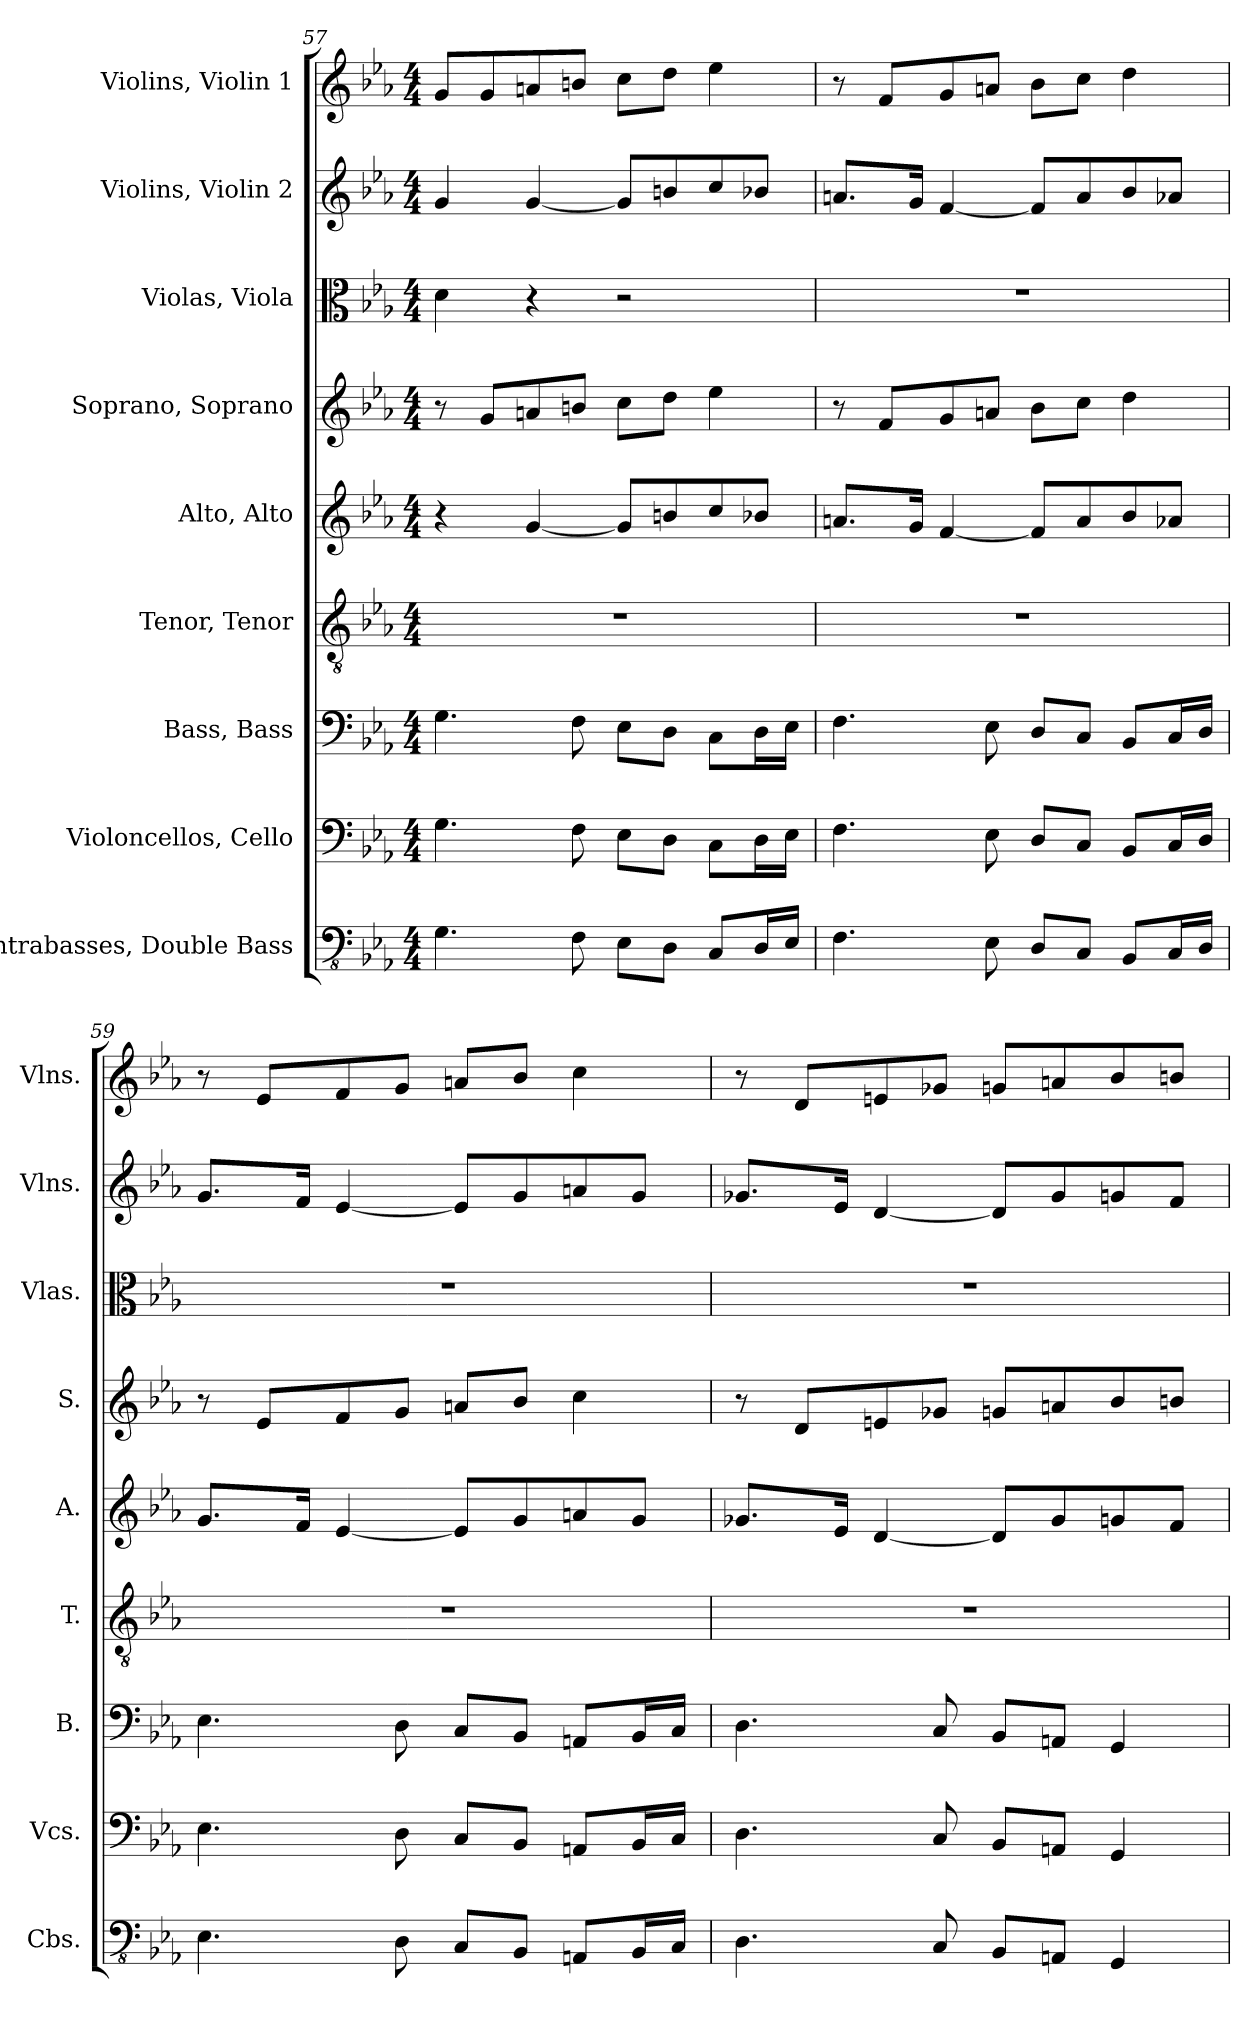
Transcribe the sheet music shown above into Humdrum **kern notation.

**kern	**kern	**kern	**kern	**kern	**kern	**kern	**kern	**kern
*part9	*part8	*part7	*part6	*part5	*part4	*part3	*part2	*part1
*staff9	*staff8	*staff7	*staff6	*staff5	*staff4	*staff3	*staff2	*staff1
*I"Contrabasses, Double Bass	*I"Violoncellos, Cello	*I"Bass, Bass	*I"Tenor, Tenor	*I"Alto, Alto	*I"Soprano, Soprano	*I"Violas, Viola	*I"Violins, Violin 2	*I"Violins, Violin 1
*I'Cbs.	*I'Vcs.	*I'B.	*I'T.	*I'A.	*I'S.	*I'Vlas.	*I'Vlns.	*I'Vlns.
*clefFv4	*clefF4	*clefF4	*clefGv2	*clefG2	*clefG2	*clefC3	*clefG2	*clefG2
*k[b-e-a-]	*k[b-e-a-]	*k[b-e-a-]	*k[b-e-a-]	*k[b-e-a-]	*k[b-e-a-]	*k[b-e-a-]	*k[b-e-a-]	*k[b-e-a-]
*M4/4	*M4/4	*M4/4	*M4/4	*M4/4	*M4/4	*M4/4	*M4/4	*M4/4
=57	=57	=57	=57	=57	=57	=57	=57	=57
4.GG\	4.G\	4.G\	1r	4r	8r	4d\	4g/	8g/L
.	.	.	.	.	8g/L	.	.	8g/
.	.	.	.	[4g/	8an/	4r	[4g/	8an/
8FF\	8F\	8F\	.	.	8bn/J	.	.	8bn/J
8EE-\L	8E-\L	8E-\L	.	8g/L]	8cc\L	2r	8g/L]	8cc\L
8DD\J	8D\J	8D\J	.	8bn/	8dd\J	.	8bn/	8dd\J
8CC/L	8C\L	8C\L	.	8cc/	4ee-\	.	8cc/	4ee-\
16DD/L	16D\L	16D\L	.	8b-X/J	.	.	8b-X/J	.
16EE-/JJ	16E-\JJ	16E-\JJ	.	.	.	.	.	.
=58	=58	=58	=58	=58	=58	=58	=58	=58
4.FF\	4.F\	4.F\	1r	8.an/L	8r	1r	8.an/L	8r
.	.	.	.	.	8f/L	.	.	8f/L
.	.	.	.	16g/Jk	.	.	16g/Jk	.
.	.	.	.	[4f/	8g/	.	[4f/	8g/
8EE-\	8E-\	8E-\	.	.	8an/J	.	.	8an/J
8DD/L	8D/L	8D/L	.	8f/L]	8b-\L	.	8f/L]	8b-\L
8CC/J	8C/J	8C/J	.	8a/	8cc\J	.	8a/	8cc\J
8BBB-/L	8BB-/L	8BB-/L	.	8b-/	4dd\	.	8b-/	4dd\
16CC/L	16C/L	16C/L	.	8a-X/J	.	.	8a-X/J	.
16DD/JJ	16D/JJ	16D/JJ	.	.	.	.	.	.
=59	=59	=59	=59	=59	=59	=59	=59	=59
4.EE-\	4.E-\	4.E-\	1r	8.g/L	8r	1r	8.g/L	8r
.	.	.	.	.	8e-/L	.	.	8e-/L
.	.	.	.	16f/Jk	.	.	16f/Jk	.
.	.	.	.	[4e-/	8f/	.	[4e-/	8f/
8DD\	8D\	8D\	.	.	8g/J	.	.	8g/J
8CC/L	8C/L	8C/L	.	8e-/L]	8an/L	.	8e-/L]	8an/L
8BBB-/J	8BB-/J	8BB-/J	.	8g/	8b-/J	.	8g/	8b-/J
8AAAn/L	8AAn/L	8AAn/L	.	8an/	4cc\	.	8an/	4cc\
16BBB-/L	16BB-/L	16BB-/L	.	8g/J	.	.	8g/J	.
16CC/JJ	16C/JJ	16C/JJ	.	.	.	.	.	.
!!LO:PB:g=z
=60	=60	=60	=60	=60	=60	=60	=60	=60
4.DD\	4.D\	4.D\	1r	8.g-X/L	8r	1r	8.g-X/L	8r
.	.	.	.	.	8d/L	.	.	8d/L
.	.	.	.	16e-/Jk	.	.	16e-/Jk	.
.	.	.	.	[4d/	8en/	.	[4d/	8en/
8CC/	8C/	8C/	.	.	8g-X/J	.	.	8g-X/J
8BBB-/L	8BB-/L	8BB-/L	.	8d/L]	8gn/L	.	8d/L]	8gn/L
8AAAn/J	8AAn/J	8AAn/J	.	8g-/	8an/	.	8g-/	8an/
4GGG/	4GG/	4GG/	.	8gn/	8b-/	.	8gn/	8b-/
.	.	.	.	8f/J	8bn/J	.	8f/J	8bn/J
=	=	=	=	=	=	=	=	=
*-	*-	*-	*-	*-	*-	*-	*-	*-
